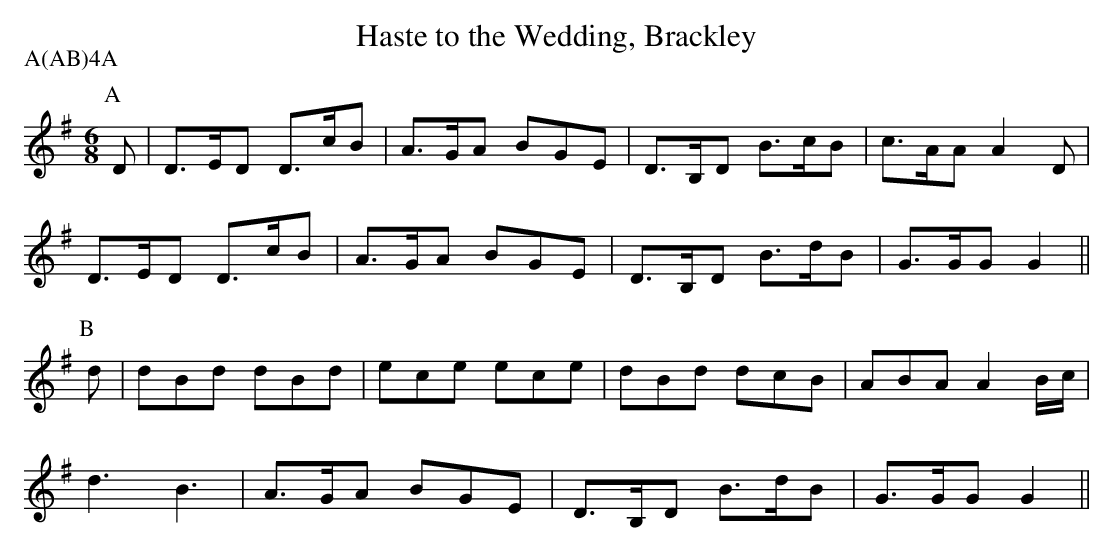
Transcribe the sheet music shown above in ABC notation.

X:1
T:Haste to the Wedding, Brackley
M:6/8
L:1/8
P:A(AB)4A
K:G
P:A
D|D>ED D>cB|A>GA BGE|D>B,D B>cB|c>AA A2D   |
D>ED D>cB|A>GA BGE|D>B,D B>dB|G>GG G2   ||
P:B
d|dBd  dBd |ece  ece|dBd   dcB |ABA  A2B/c/|
d3   B3  |A>GA BGE|D>B,D B>dB|G>GG G2   ||
